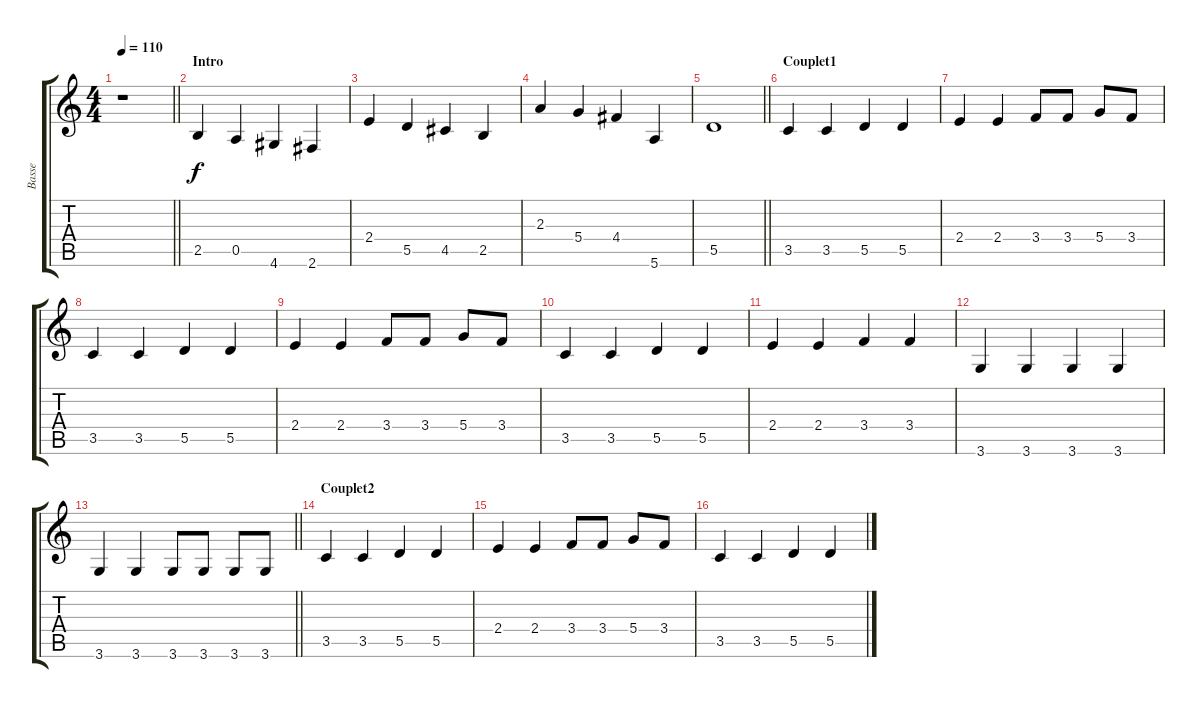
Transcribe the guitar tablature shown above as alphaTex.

\track ("Basse" "Basse") {instrument fretlessbass}
\staff {score tabs}
\tuning (E4 B3 G3 D3 A2 E2) {hide}
\ts (4 4)
\tempo 110
\clef g2
\barLineRight lightlight
\ks c
r.1{dy f instrument fretlessbass} |
\section ("" "Intro")
2.5.4 0.5.4 4.6.4 2.6.4 |
2.4.4 5.5.4 4.5.4 2.5.4 |
2.3.4 5.4.4 4.4.4 5.6.4 |
\barLineRight lightlight
5.5.1 |
\section ("" "Couplet1")
3.5.4 3.5.4 5.5.4 5.5.4 |
2.4.4 2.4.4 3.4.8 3.4.8 5.4.8 3.4.8 |
3.5.4 3.5.4 5.5.4 5.5.4 |
2.4.4 2.4.4 3.4.8 3.4.8 5.4.8 3.4.8 |
3.5.4 3.5.4 5.5.4 5.5.4 |
2.4.4 2.4.4 3.4.4 3.4.4 |
3.6.4 3.6.4 3.6.4 3.6.4 |
\barLineRight lightlight
3.6.4 3.6.4 3.6.8 3.6.8 3.6.8 3.6.8 |
\section ("" "Couplet2")
3.5.4 3.5.4 5.5.4 5.5.4 |
2.4.4 2.4.4 3.4.8 3.4.8 5.4.8 3.4.8 |
3.5.4 3.5.4 5.5.4 5.5.4
